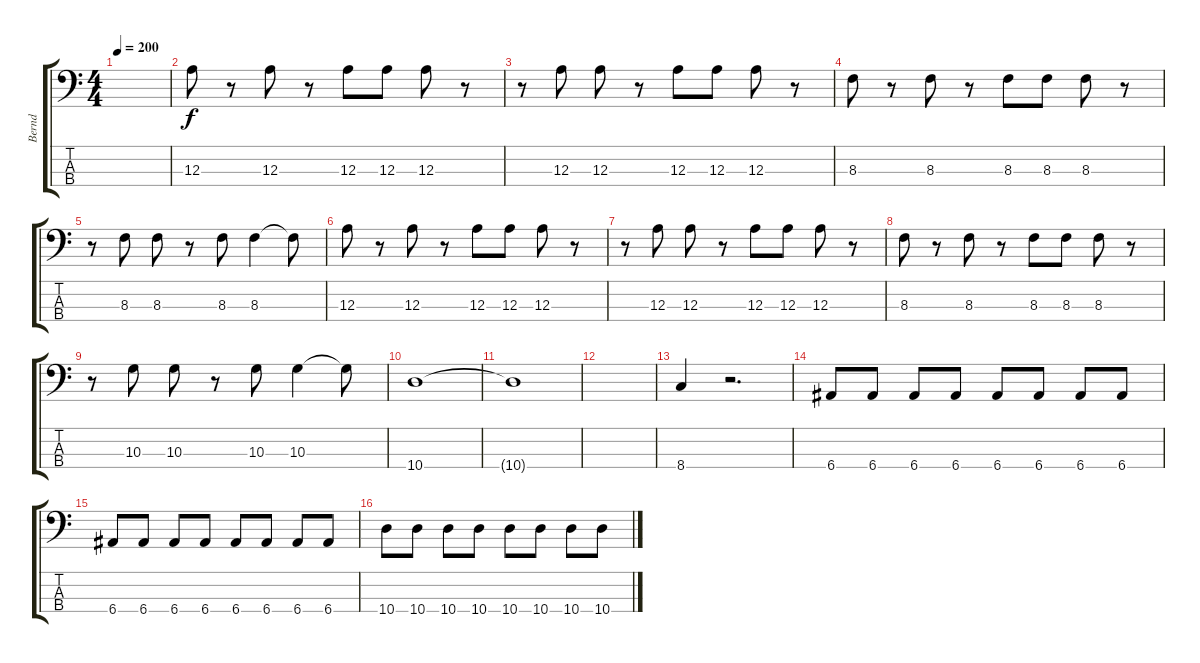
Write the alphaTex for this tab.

\track ("Bernd" "Bernd") {instrument electricbassfinger}
\staff {score tabs}
\tuning (G2 D2 A1 E1) {hide}
\ts (4 4)
\tempo 200
\clef f4
\ks c
|
12.3.8 r.8 12.3.8 r.8 12.3.8 12.3.8 12.3.8 r.8 |
r.8 12.3.8 12.3.8 r.8 12.3.8 12.3.8 12.3.8 r.8 |
8.3.8 r.8 8.3.8 r.8 8.3.8 8.3.8 8.3.8 r.8 |
r.8 8.3.8 8.3.8 r.8 8.3.8 8.3.4 8.3{t}.8 |
12.3.8 r.8 12.3.8 r.8 12.3.8 12.3.8 12.3.8 r.8 |
r.8 12.3.8 12.3.8 r.8 12.3.8 12.3.8 12.3.8 r.8 |
8.3.8 r.8 8.3.8 r.8 8.3.8 8.3.8 8.3.8 r.8 |
r.8 10.3.8 10.3.8 r.8 10.3.8 10.3.4 10.3{t}.8 |
10.4.1 |
10.4{t}.1 |
|
8.4.4 r.2{d} |
6.4.8 6.4.8 6.4.8 6.4.8 6.4.8 6.4.8 6.4.8 6.4.8 |
6.4.8 6.4.8 6.4.8 6.4.8 6.4.8 6.4.8 6.4.8 6.4.8 |
10.4.8 10.4.8 10.4.8 10.4.8 10.4.8 10.4.8 10.4.8 10.4.8
